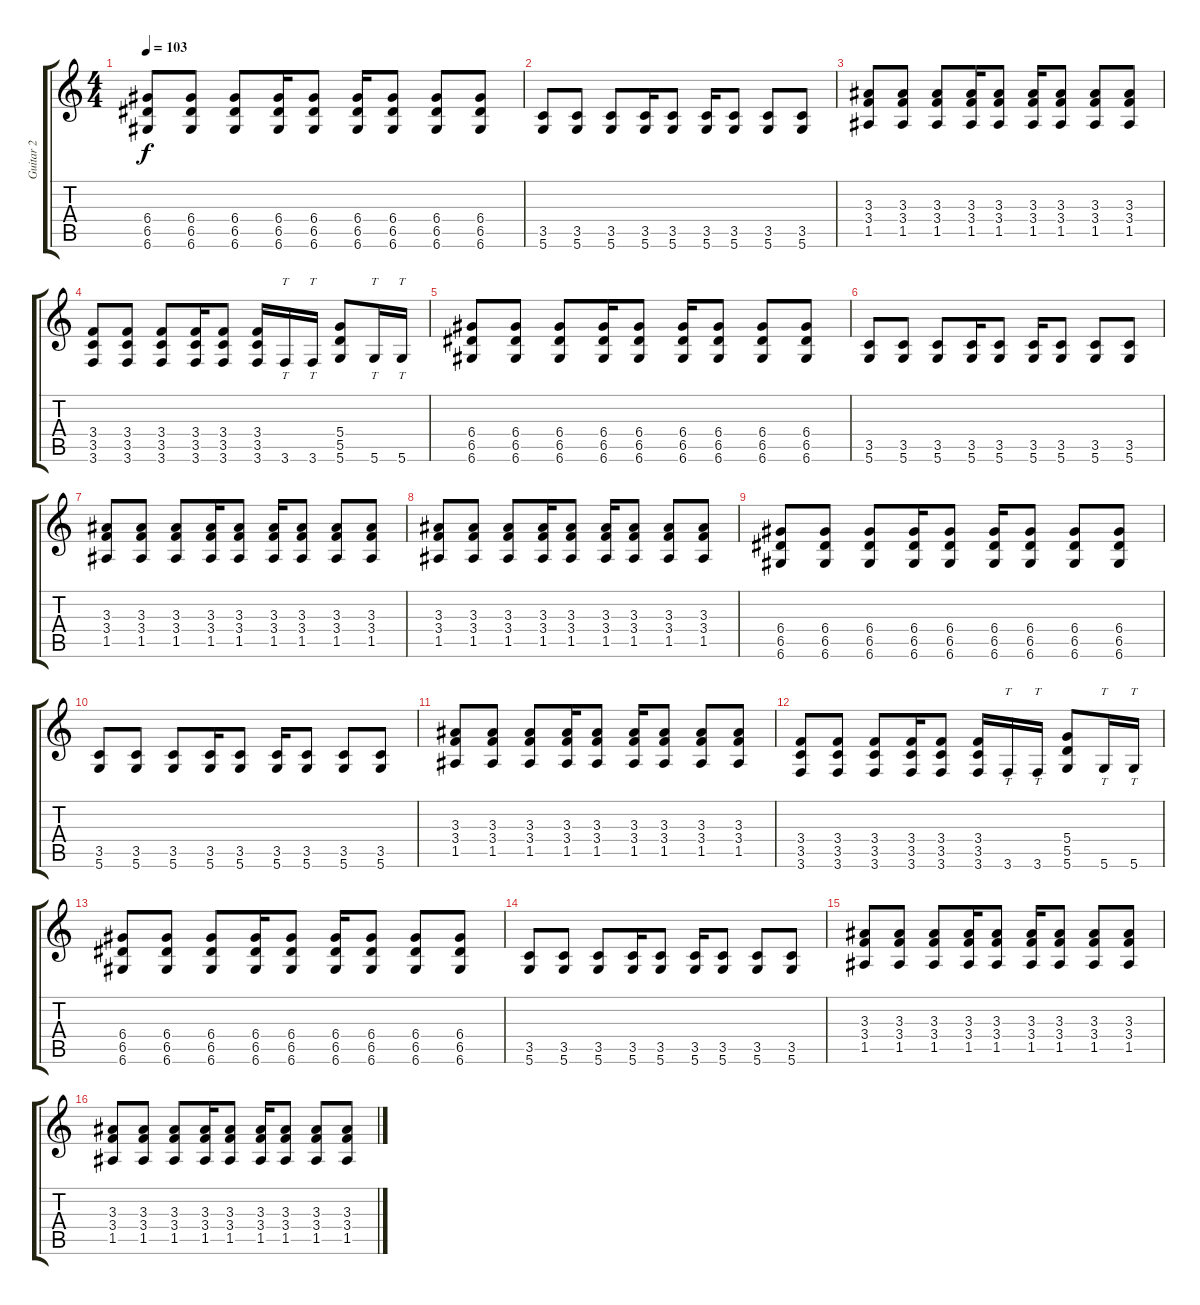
\track ("Guitar 2" "Guitar 2") {instrument distortionguitar}
\staff {score tabs}
\tuning (E4 B3 G3 D3 A2 D2) {hide}
\ts (4 4)
\tempo 103
\clef g2
\ks c
(6.4 6.5 6.6).8{dy f volume 13} (6.4 6.5 6.6).8 (6.4 6.5 6.6).8 (6.4 6.5 6.6).16 (6.4 6.5 6.6).8 (6.4 6.5 6.6).16 (6.4 6.5 6.6).8 (6.4 6.5 6.6).8 (6.4 6.5 6.6).8 |
(3.5 5.6).8 (3.5 5.6).8 (3.5 5.6).8 (3.5 5.6).16 (3.5 5.6).8 (3.5 5.6).16 (3.5 5.6).8 (3.5 5.6).8 (3.5 5.6).8 |
(3.3 3.4 1.5).8 (3.3 3.4 1.5).8 (3.3 3.4 1.5).8 (3.3 3.4 1.5).16 (3.3 3.4 1.5).8 (3.3 3.4 1.5).16 (3.3 3.4 1.5).8 (3.3 3.4 1.5).8 (3.3 3.4 1.5).8 |
(3.4 3.5 3.6).8 (3.4 3.5 3.6).8 (3.4 3.5 3.6).8 (3.4 3.5 3.6).16 (3.4 3.5 3.6).8 (3.4 3.5 3.6).16 3.6.16{tt} 3.6.16{tt} (5.4 5.5 5.6).8 5.6.16{tt} 5.6.16{tt} |
(6.4 6.5 6.6).8 (6.4 6.5 6.6).8 (6.4 6.5 6.6).8 (6.4 6.5 6.6).16 (6.4 6.5 6.6).8 (6.4 6.5 6.6).16 (6.4 6.5 6.6).8 (6.4 6.5 6.6).8 (6.4 6.5 6.6).8 |
(3.5 5.6).8 (3.5 5.6).8 (3.5 5.6).8 (3.5 5.6).16 (3.5 5.6).8 (3.5 5.6).16 (3.5 5.6).8 (3.5 5.6).8 (3.5 5.6).8 |
(3.3 3.4 1.5).8 (3.3 3.4 1.5).8 (3.3 3.4 1.5).8 (3.3 3.4 1.5).16 (3.3 3.4 1.5).8 (3.3 3.4 1.5).16 (3.3 3.4 1.5).8 (3.3 3.4 1.5).8 (3.3 3.4 1.5).8 |
(3.3 3.4 1.5).8 (3.3 3.4 1.5).8 (3.3 3.4 1.5).8 (3.3 3.4 1.5).16 (3.3 3.4 1.5).8 (3.3 3.4 1.5).16 (3.3 3.4 1.5).8 (3.3 3.4 1.5).8 (3.3 3.4 1.5).8 |
(6.4 6.5 6.6).8{volume 13} (6.4 6.5 6.6).8 (6.4 6.5 6.6).8 (6.4 6.5 6.6).16 (6.4 6.5 6.6).8 (6.4 6.5 6.6).16 (6.4 6.5 6.6).8 (6.4 6.5 6.6).8 (6.4 6.5 6.6).8 |
(3.5 5.6).8 (3.5 5.6).8 (3.5 5.6).8 (3.5 5.6).16 (3.5 5.6).8 (3.5 5.6).16 (3.5 5.6).8 (3.5 5.6).8 (3.5 5.6).8 |
(3.3 3.4 1.5).8 (3.3 3.4 1.5).8 (3.3 3.4 1.5).8 (3.3 3.4 1.5).16 (3.3 3.4 1.5).8 (3.3 3.4 1.5).16 (3.3 3.4 1.5).8 (3.3 3.4 1.5).8 (3.3 3.4 1.5).8 |
(3.4 3.5 3.6).8 (3.4 3.5 3.6).8 (3.4 3.5 3.6).8 (3.4 3.5 3.6).16 (3.4 3.5 3.6).8 (3.4 3.5 3.6).16 3.6.16{tt} 3.6.16{tt} (5.4 5.5 5.6).8 5.6.16{tt} 5.6.16{tt} |
(6.4 6.5 6.6).8 (6.4 6.5 6.6).8 (6.4 6.5 6.6).8 (6.4 6.5 6.6).16 (6.4 6.5 6.6).8 (6.4 6.5 6.6).16 (6.4 6.5 6.6).8 (6.4 6.5 6.6).8 (6.4 6.5 6.6).8 |
(3.5 5.6).8 (3.5 5.6).8 (3.5 5.6).8 (3.5 5.6).16 (3.5 5.6).8 (3.5 5.6).16 (3.5 5.6).8 (3.5 5.6).8 (3.5 5.6).8 |
(3.3 3.4 1.5).8 (3.3 3.4 1.5).8 (3.3 3.4 1.5).8 (3.3 3.4 1.5).16 (3.3 3.4 1.5).8 (3.3 3.4 1.5).16 (3.3 3.4 1.5).8 (3.3 3.4 1.5).8 (3.3 3.4 1.5).8 |
(3.3 3.4 1.5).8 (3.3 3.4 1.5).8 (3.3 3.4 1.5).8 (3.3 3.4 1.5).16 (3.3 3.4 1.5).8 (3.3 3.4 1.5).16 (3.3 3.4 1.5).8 (3.3 3.4 1.5).8 (3.3 3.4 1.5).8
